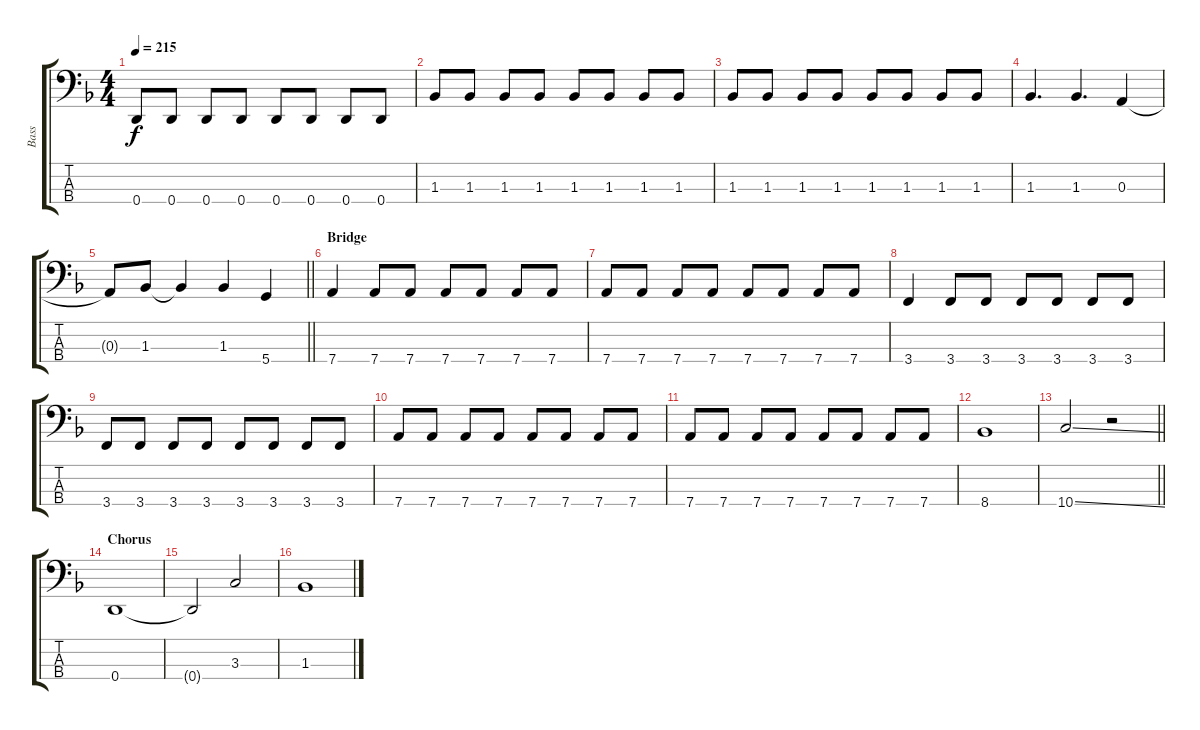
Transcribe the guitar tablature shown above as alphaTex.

\track ("Bass" "Bass") {instrument electricbassfinger}
\staff {score tabs}
\tuning (G2 D2 A1 D1) {hide}
\ts (4 4)
\tempo 215
\clef f4
\ks f
0.4.8{dy f} 0.4.8 0.4.8 0.4.8 0.4.8 0.4.8 0.4.8 0.4.8 |
1.3.8 1.3.8 1.3.8 1.3.8 1.3.8 1.3.8 1.3.8 1.3.8 |
1.3.8 1.3.8 1.3.8 1.3.8 1.3.8 1.3.8 1.3.8 1.3.8 |
1.3.4{d} 1.3.4{d} 0.3.4 |
\barLineRight lightlight
0.3{t}.8 1.3.8 1.3{t}.4 1.3.4 5.4.4 |
\section ("" "Bridge")
7.4.4 7.4.8 7.4.8 7.4.8 7.4.8 7.4.8 7.4.8 |
7.4.8 7.4.8 7.4.8 7.4.8 7.4.8 7.4.8 7.4.8 7.4.8 |
3.4.4 3.4.8 3.4.8 3.4.8 3.4.8 3.4.8 3.4.8 |
3.4.8 3.4.8 3.4.8 3.4.8 3.4.8 3.4.8 3.4.8 3.4.8 |
7.4.8 7.4.8 7.4.8 7.4.8 7.4.8 7.4.8 7.4.8 7.4.8 |
7.4.8 7.4.8 7.4.8 7.4.8 7.4.8 7.4.8 7.4.8 7.4.8 |
8.4.1 |
\barLineRight lightlight
10.4{ss}.2 r.2 |
\section ("" "Chorus")
0.4.1 |
0.4{t}.2 3.3.2 |
1.3.1
